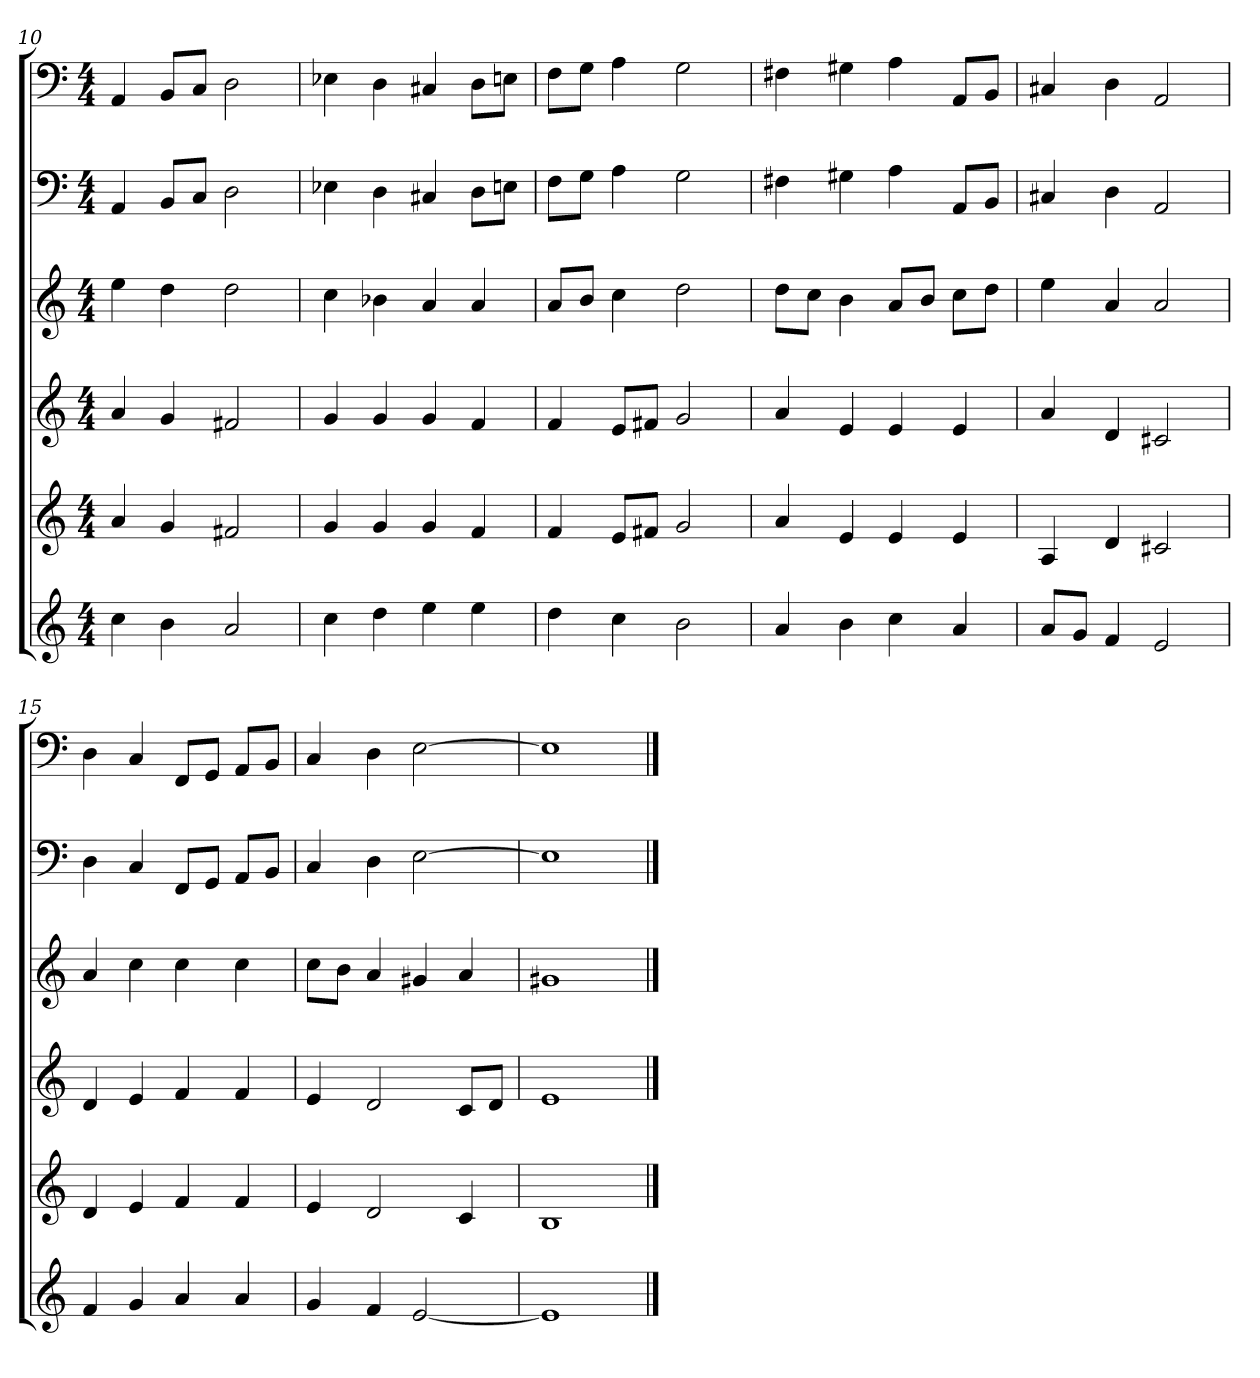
**kern	**kern	**kern	**kern	**kern	**kern
*part6	*part5	*part4	*part3	*part2	*part1
*staff6	*staff5	*staff4	*staff3	*staff2	*staff1
*clefG2	*clefG2	*clefG2	*clefG2	*clefF4	*clefF4
*k[]	*k[]	*k[]	*k[]	*k[]	*k[]
*a:	*a:	*a:	*a:	*a:	*a:
*M4/4	*M4/4	*M4/4	*M4/4	*M4/4	*M4/4
=10	=10	=10	=10	=10	=10
4cc	4a	4a	4ee	4AA	4AA
4b	4g	4g	4dd	8BB/L	8BB/L
.	.	.	.	8C/J	8C/J
2a	2f#X	2f#X	2dd	2D	2D
=11	=11	=11	=11	=11	=11
4cc	4g	4g	4cc	4E-X	4E-X
4dd	4g	4g	4b-X	4D	4D
4ee	4g	4g	4a	4C#X	4C#X
4ee	4f	4f	4a	8D\L	8D\L
.	.	.	.	8En\J	8En\J
=12	=12	=12	=12	=12	=12
4dd	4f	4f	8a/L	8F\L	8F\L
.	.	.	8b/J	8G\J	8G\J
4cc	8e/L	8e/L	4cc	4A	4A
.	8f#X/J	8f#X/J	.	.	.
2b	2g	2g	2dd	2G	2G
=13	=13	=13	=13	=13	=13
4a	4a	4a	8dd\L	4F#X	4F#X
.	.	.	8cc\J	.	.
4b	4e	4e	4b	4G#X	4G#X
4cc	4e	4e	8a/L	4A	4A
.	.	.	8b/J	.	.
4a	4e	4e	8cc\L	8AA/L	8AA/L
.	.	.	8dd\J	8BB/J	8BB/J
=14	=14	=14	=14	=14	=14
8a/L	4A	4a	4ee	4C#X	4C#X
8g/J	.	.	.	.	.
4f	4d	4d	4a	4D	4D
2e	2c#X	2c#X	2a	2AA	2AA
=15	=15	=15	=15	=15	=15
4f	4d	4d	4a	4D	4D
4g	4e	4e	4cc	4C	4C
4a	4f	4f	4cc	8FF/L	8FF/L
.	.	.	.	8GG/J	8GG/J
4a	4f	4f	4cc	8AA/L	8AA/L
.	.	.	.	8BB/J	8BB/J
=16	=16	=16	=16	=16	=16
4g	4e	4e	8cc\L	4C	4C
.	.	.	8b\J	.	.
4f	2d	2d	4a	4D	4D
[2e	.	.	4g#X	[2E	[2E
.	4c	8c/L	4a	.	.
.	.	8d/J	.	.	.
=17	=17	=17	=17	=17	=17
1e]	1B	1e	1g#X	1E]	1E]
==	==	==	==	==	==
*-	*-	*-	*-	*-	*-
